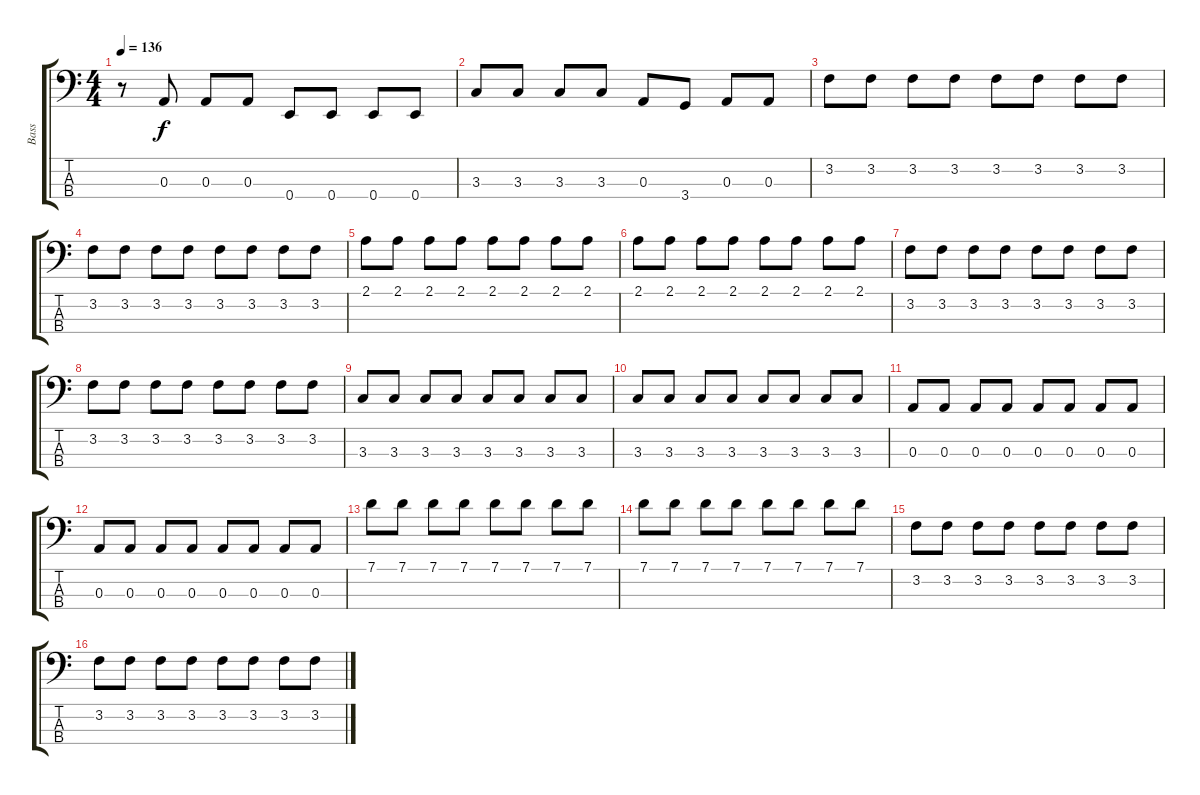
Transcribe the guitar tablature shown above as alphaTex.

\track ("Bass" "Bass") {instrument electricbassfinger}
\staff {score tabs}
\tuning (G2 D2 A1 E1) {hide}
\ts (4 4)
\tempo 136
\clef f4
\ks c
r.8{dy f} 0.3.8 0.3.8 0.3.8 0.4.8 0.4.8 0.4.8 0.4.8 |
3.3.8 3.3.8 3.3.8 3.3.8 0.3.8 3.4.8 0.3.8 0.3.8 |
3.2.8{volume 10} 3.2.8 3.2.8 3.2.8 3.2.8 3.2.8 3.2.8 3.2.8 |
3.2.8{volume 10} 3.2.8 3.2.8 3.2.8 3.2.8 3.2.8 3.2.8 3.2.8 |
2.1.8 2.1.8 2.1.8 2.1.8 2.1.8 2.1.8 2.1.8 2.1.8 |
2.1.8 2.1.8 2.1.8 2.1.8 2.1.8 2.1.8 2.1.8 2.1.8 |
3.2.8 3.2.8 3.2.8 3.2.8 3.2.8 3.2.8 3.2.8 3.2.8 |
3.2.8 3.2.8 3.2.8 3.2.8 3.2.8 3.2.8 3.2.8 3.2.8 |
3.3.8 3.3.8 3.3.8 3.3.8 3.3.8 3.3.8 3.3.8 3.3.8 |
3.3.8 3.3.8 3.3.8 3.3.8 3.3.8 3.3.8 3.3.8 3.3.8 |
0.3.8 0.3.8 0.3.8 0.3.8 0.3.8 0.3.8 0.3.8 0.3.8 |
0.3.8 0.3.8 0.3.8 0.3.8 0.3.8 0.3.8 0.3.8 0.3.8 |
7.1.8 7.1.8 7.1.8 7.1.8 7.1.8 7.1.8 7.1.8 7.1.8 |
7.1.8 7.1.8 7.1.8 7.1.8 7.1.8 7.1.8 7.1.8 7.1.8 |
3.2.8 3.2.8 3.2.8 3.2.8 3.2.8 3.2.8 3.2.8 3.2.8 |
3.2.8 3.2.8 3.2.8 3.2.8 3.2.8 3.2.8 3.2.8 3.2.8
